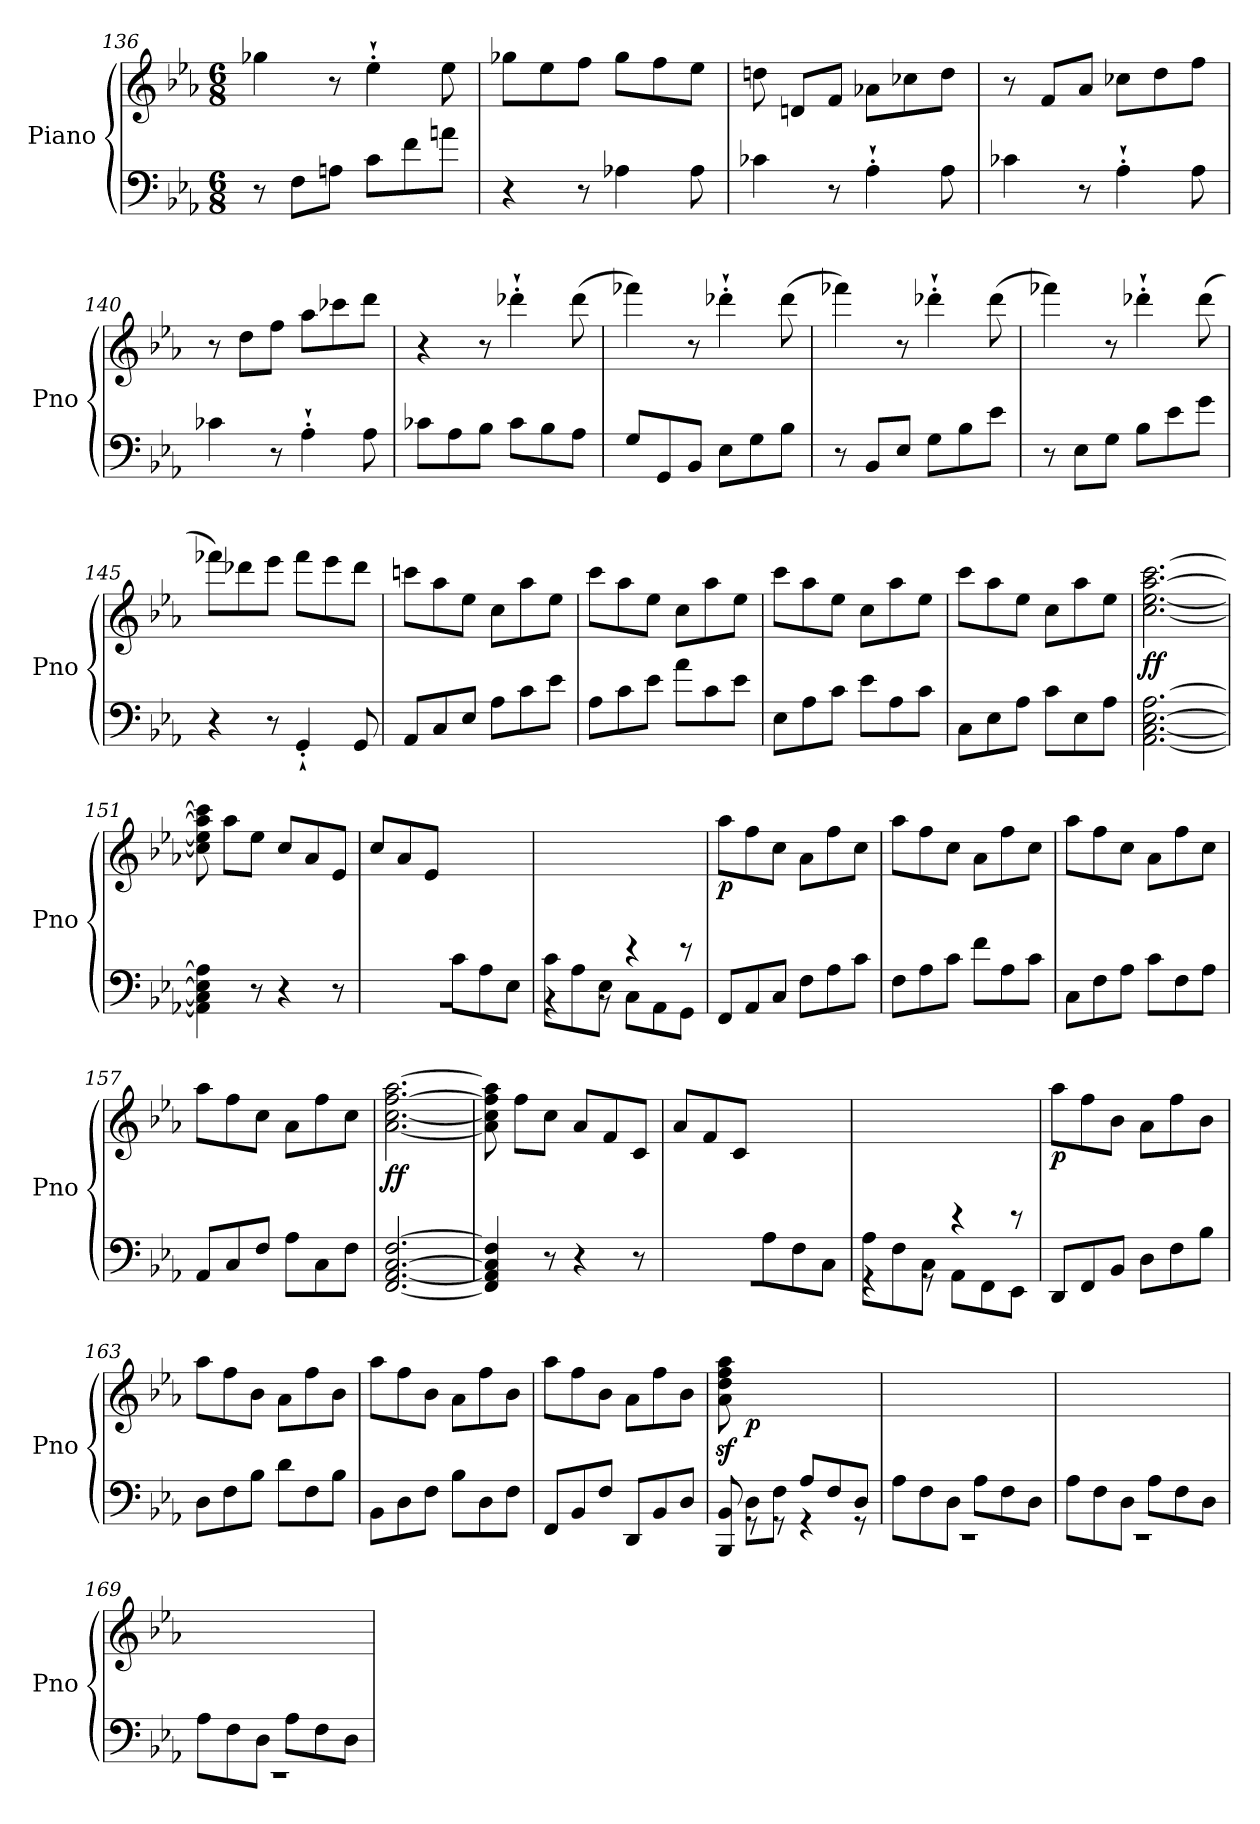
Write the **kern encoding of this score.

**kern	**kern	**dynam
*part1	*part1	*part1
*staff2	*staff1	*staff1/2
*I"Piano	*	*
*I'Pno	*	*
!!LO:PB:g=z
*clefF4	*clefG2	*
*k[b-e-a-]	*k[b-e-a-]	*
*M6/8	*M6/8	*
=136	=136	=136
8r	4gg-X\	.
8F\L	.	.
8An\J	8r	.
8c\L	4ee-'`\	.
8f\	.	.
8an\J	8ee-\	.
=137	=137	=137
4r	8gg-X\L	.
.	8ee-\	.
8r	8ff\J	.
4A-X\	8gg-\L	.
.	8ff\	.
8A-\	8ee-\J	.
=138	=138	=138
4c-X\	8ddn\	.
.	8dn/L	.
8r	8f/J	.
4A-'`\	8a-X\L	.
.	8cc-X\	.
8A-\	8dd\J	.
=139	=139	=139
4c-X\	8r	.
.	8f/L	.
8r	8a-/J	.
4A-'`\	8cc-X\L	.
.	8dd\	.
8A-\	8ff\J	.
=140	=140	=140
4c-X\	8r	.
.	8dd\L	.
8r	8ff\J	.
4A-'`\	8aa-\L	.
.	8ccc-X\	.
8A-\	8ddd\J	.
!!LO:LB:g=z
=141	=141	=141
8c-X\L	4r	.
8A-\	.	.
8B-\J	8r	.
8c-\L	4ddd-X'`\	.
8B-\	.	.
8A-\J	(8ddd-\	.
!!LO:LB:g=z
=142	=142	=142
8G/L	4fff-X\)	.
8GG/	.	.
8BB-/J	8r	.
8E-\L	4ddd-X'`\	.
8G\	.	.
8B-\J	(8ddd-\	.
=143	=143	=143
8r	4fff-X\)	.
8BB-/L	.	.
8E-/J	8r	.
8G\L	4ddd-X'`\	.
8B-\	.	.
8e-\J	(8ddd-\	.
=144	=144	=144
8r	4fff-X\)	.
8E-\L	.	.
8G\J	8r	.
8B-\L	4ddd-X'`\	.
8e-\	.	.
8g\J	(8ddd-\	.
=145	=145	=145
4r	8fff-X\L)	.
.	8ddd-X\	.
8r	8eee-\J	.
4GG'`/	8fff-\L	.
.	8eee-\	.
8GG/	8ddd-\J	.
=146	=146	=146
!	!	!LO:DY:b
8AA-/L	8cccn\L	other-dynamics
8C/	8aa-\	.
8E-/J	8ee-\J	.
8A-\L	8cc\L	.
8c\	8aa-\	.
8e-\J	8ee-\J	.
=147	=147	=147
8A-\L	8ccc\L	.
8c\	8aa-\	.
8e-\J	8ee-\J	.
8a-\L	8cc\L	.
8c\	8aa-\	.
8e-\J	8ee-\J	.
!!LO:LB:g=z
=148	=148	=148
8E-\L	8ccc\L	.
8A-\	8aa-\	.
8c\J	8ee-\J	.
8e-\L	8cc\L	.
8A-\	8aa-\	.
8c\J	8ee-\J	.
!!LO:LB:g=z
=149	=149	=149
8C\L	8ccc\L	.
8E-\	8aa-\	.
8A-\J	8ee-\J	.
8c\L	8cc\L	.
8E-\	8aa-\	.
8A-\J	8ee-\J	.
=150	=150	=150
!	!	!LO:DY:b
[2.AA-\ [2.C\ [2.E-\ [2.A-\	[2.cc\ [2.ee-\ [2.aa-\ [2.ccc\	ff
=151	=151	=151
4AA-\] 4C\] 4E-\] 4A-\]	8cc\] 8ee-\] 8aa-\] 8ccc\]	.
.	8aa-\L	.
8r	8ee-\J	.
4r	8cc/L	.
.	8a-/	.
8r	8e-/J	.
=152	=152	=152
*^	*	*
4.ryy	2.r	8cc/L	.
.	.	8a-/	.
.	.	8e-/J	.
8c\L	.	4.ryy	.
8A-\	.	.	.
8E-\J	.	.	.
=153	=153	=153	=153
8c\L	4rBB	4.ryy	.
8A-\	.	.	.
8E-\J	8rBB	.	.
4.ryy	8C\L	4rEE	.
.	8AA-\	.	.
.	8GG\J	8rEE	.
=154	=154	=154	=154
!	!	!	!LO:DY:b
*v	*v	*	*
8FF/L	8aa-\L	p
8AA-/	8ff\	.
8C/J	8cc\J	.
!	!	!LO:DY:b
8F\L	8a-\L	other-dynamics
8A-\	8ff\	.
8c\J	8cc\J	.
!!LO:LB:g=z
=155	=155	=155
8F\L	8aa-\L	.
8A-\	8ff\	.
8c\J	8cc\J	.
8f\L	8a-\L	.
8A-\	8ff\	.
8c\J	8cc\J	.
!!LO:PB:g=z
=156	=156	=156
8C\L	8aa-\L	.
8F\	8ff\	.
8A-\J	8cc\J	.
8c\L	8a-\L	.
8F\	8ff\	.
8A-\J	8cc\J	.
!!LO:LB:g=z
=157	=157	=157
8AA-/L	8aa-\L	.
8C/	8ff\	.
8F/J	8cc\J	.
8A-\L	8a-\L	.
8C\	8ff\	.
8F\J	8cc\J	.
=158	=158	=158
!	!	!LO:DY:b
[2.FF/ [2.AA-/ [2.C/ [2.F/	[2.a-\ [2.cc\ [2.ff\ [2.aa-\	ff
=159	=159	=159
4FF/] 4AA-/] 4C/] 4F/]	8a-\] 8cc\] 8ff\] 8aa-\]	.
.	8ff\L	.
8r	8cc\J	.
4r	8a-/L	.
.	8f/	.
8r	8c/J	.
=160	=160	=160
*^	*	*
4.ryy	2.rGG	8a-/L	.
.	.	8f/	.
.	.	8c/J	.
8A-\L	.	4.ryy	.
8F\	.	.	.
8C\J	.	.	.
=161	=161	=161	=161
8A-\L	4rGG	4.ryy	.
8F\	.	.	.
8C\J	8rGG	.	.
4.ryy	8AA-\L	4rEE	.
.	8FF\	.	.
.	8EE-\J	8rEE	.
=162	=162	=162	=162
!	!	!	!LO:DY:b
*v	*v	*	*
8DD/L	8aa-\L	p
8FF/	8ff\	.
8BB-/J	8b-\J	.
!	!	!LO:DY:b
8D\L	8a-\L	other-dynamics
8F\	8ff\	.
8B-\J	8b-\J	.
!!LO:LB:g=z
=163	=163	=163
8D\L	8aa-\L	.
8F\	8ff\	.
8B-\J	8b-\J	.
8d\L	8a-\L	.
8F\	8ff\	.
8B-\J	8b-\J	.
!!LO:PB:g=z
=164	=164	=164
8BB-\L	8aa-\L	.
8D\	8ff\	.
8F\J	8b-\J	.
8B-\L	8a-\L	.
8D\	8ff\	.
8F\J	8b-\J	.
=165	=165	=165
8FF/L	8aa-\L	.
8BB-/	8ff\	.
8F/J	8b-\J	.
8DD/L	8a-\L	.
8BB-/	8ff\	.
8D/J	8b-\J	.
=166	=166	=166
*^	*	*
8ryy	8BBB-/ 8BB-/	8a-\z< 8dd\z< 8ff\z< 8aa-\z<	.
!	!	!	!LO:DY:b
8D\L	8rGG	2ryy	p
8F\J	8rGG	.	.
8A-/L	4rGG	.	.
8F/	.	.	.
8D/J	8rGG	8ryy	.
=167	=167	=167	=167
8A-\L	2.rEE	2.ryy	.
8F\	.	.	.
8D\J	.	.	.
8A-\L	.	.	.
8F\	.	.	.
8D\J	.	.	.
=168	=168	=168	=168
8A-\L	2.rEE	2.ryy	.
8F\	.	.	.
8D\J	.	.	.
8A-\L	.	.	.
8F\	.	.	.
8D\J	.	.	.
=169	=169	=169	=169
8A-\L	2.rEE	2.ryy	.
8F\	.	.	.
8D\J	.	.	.
8A-\L	.	.	.
8F\	.	.	.
8D\J	.	.	.
*v	*v	*	*
=	=	=
*-	*-	*-
